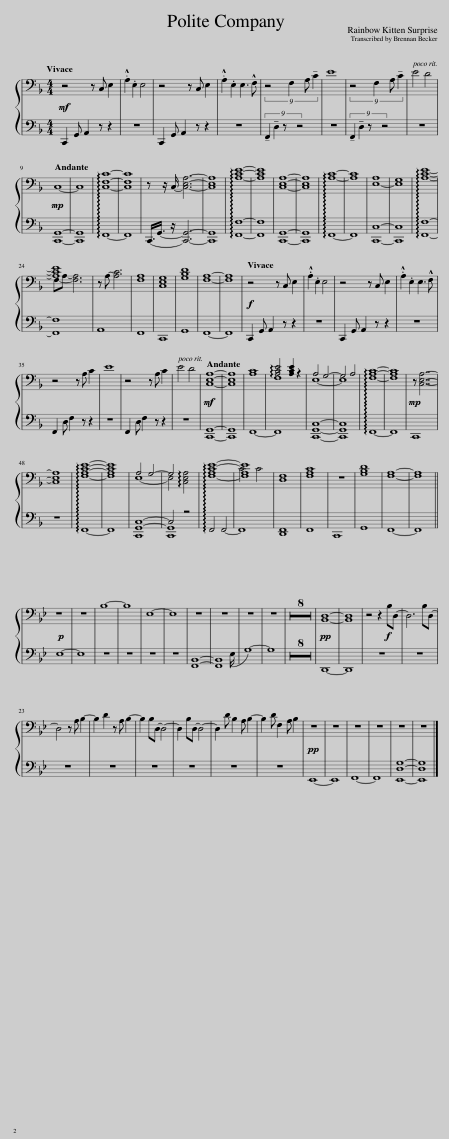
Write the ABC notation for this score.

X:1
%%score { ( 1 3 ) | ( 2 4 ) }
L:1/8
Q:1/4=180
M:4/4
I:linebreak $
K:F
V:1 bass
V:3 bass
V:2 bass
V:4 bass
V:1
!mf! z4 z C, E,2 | .!^!A,2 .E,2 E,4 | z4 z C, E,2 | .!^!A,2 .E,2 E,3 !^!F, | (9:8:4z4 F,2 A, !tenuto!C2 | %5
 E8 | (9:8:4z4 F,2 A, !tenuto!C2 | E4 D4 |$[Q:1/4=92]!mp! C,8- | C,8 | %10
 !arpeggio![C,F,C]8- | [C,F,C]8 | z z/ C,/- [C,E,A,]6- | [C,E,A,]8 | !arpeggio![A,CE]8- | %15
 [A,CE]8 | [C,E,A,]8- | [C,E,A,]8 | !arpeggio![A,C]8- | [A,C]8 | %20
 [E,-A,]8 | [E,G,]8 | !arpeggio![A,CE]8- |$ [A,CE]8 | z A,- [A,C]6 | %25
 [F,A,]8 | [C,E,G,]8 | [G,B,D]8 | [F,A,]8- | [F,A,]8 | %30
[Q:1/4=184]!f! z4 z C, E,2 | .!^!A,2 .E,2 E,4 | z4 z C, E,2 | .!^!A,2 .E,2 E,3 !^!F, |$ z4 z A, C2 | %35
 E8 | z4 z A, C2 | E4 D4 |[Q:1/4=90]!mf! [C,E,A,]8- | [C,E,A,]8 | %40
 [A,C]8 | !arpeggio![A,CE]4 [A,CE]2 z2 | A,4 G,4- | G,4 A,4 | !arpeggio![F,A,C]8- | %45
 [F,A,C]8 |!mp! z [C,E,A,]7- |$ [C,E,A,]8 | !arpeggio![F,A,CE]8- | [F,A,CE]8 | %50
 A,4 G,4- | G,4 !arpeggio![C,E,A,]4 | !arpeggio![F,-A,C-E-]8 | [F,A,E]8 | [D,F,]8 | %55
 [F,A,C]8 | z8 | [G,B,D]8 | [F,A,]8- | [F,A,]8 ||$ %60
[K:Bb][K:bass][Q:1/4=94]!p! z8 | z8 | B,8- | B,8 | E,8- | %65
 E,8 | z8 | z8 | z8 | z8 | %70
 z8 | z8 | z8 | z8 | z8 | %75
 z8 | z8 | z8 |!pp! [B,,D,]8- | [B,,D,]8 | %80
 z4 z2!f! B,D,- | D,6 B,D,- |$ D,4 z A, B,2- | B,2 D2 z A, B,2- | B,2 B,D,- D,4- | %85
 D,2 B,D,- D,4- | D,2 D B,2 A, B,2- | B,2 D F,2 A, B,2 |!pp! z8 | z8 | %90
 z8 | z8 | z8 | z8 |] %94
V:2
 C,,2 G,, A,,2 z z2 | z8 | C,,2 G,, A,,2 z z2 | z8 | (9:8:4!tenuto!F,,2 !tenuto!D,2 z z4 | %5
 z8 | (9:8:4!tenuto!F,,2 !tenuto!D,2 z z4 | z8 |$ [C,,G,,]8- | [C,,G,,]8 | %10
 F,,8- | F,,8 | C,,3/4-G,,3/4- z/ [C,,G,,]6- | [C,,G,,]8 | [F,,F,]8- | %15
 [F,,F,]8 | [C,,G,,]8- | [C,,G,,]8 | F,,8- | F,,8 | %20
 [C,,C,]8- | [C,,C,]8 | [F,,F,]8- |$ [F,,F,]8 | A,,8 | %25
 F,,8 | C,,8 | G,,8 | F,,8- | F,,8 | %30
 C,,2 G,, A,,2 z z2 | z8 | C,,2 G,, A,,2 z z2 | z8 |$ F,,2 D, F,2 z z2 | %35
 z8 | F,,2 D, F,2 z z2 | z8 | [C,,G,,]8- | [C,,G,,]8 | %40
 F,,8- | F,,8 | [C,,G,,C,]8- | [C,,G,,C,]8 | F,,8- | %45
 F,,8 | C,,8 |$ z8 | F,,8- | F,,8 | %50
 [C,,G,,-C,-]8 | C,4 z4 | F,,4 F,,4- | F,,8 | [D,,F,,]8 | %55
 F,,8 | C,,8 | G,,8 | F,,8- | F,,8 ||$ %60
[K:Bb] E,8- | E,8 | z8 | z8 | z8 | %65
 z8 | [F,,B,,]8- | [F,,B,,]8 | G,8- | G,8 | %70
 z8 | z8 | z8 | z8 | z8 | %75
 z8 | z8 | z8 | D,,8- | D,,8 | %80
 z8 | z8 |$ z8 | z8 | z8 | %85
 z8 | z8 | z8 | E,,8- | E,,8 | %90
 F,,8- | F,,8 | [E,,D,G,]8- | [E,,D,G,]8 |] %94
V:3
 x8 | x8 | x8 | x8 | x8 | %5
 x8 | x8 | x8 |$ x8 | x8 | %10
 x8 | x8 | x8 | x8 | x8 | %15
 x8 | x8 | x8 | x8 | x8 | %20
 x8 | x8 | x8 |$ F,-A,- [F,A,]6 | x8 | %25
 x8 | x8 | x8 | x8 | x8 | %30
 x8 | x8 | x8 | x8 |$ x8 | %35
 x8 | x8 | x8 | x8 | x8 | %40
 x8 | F,8 | E,8- | E,8 | x8 | %45
 x8 | x8 |$ x8 | x8 | x8 | %50
 E,8- | E,4 x4 | x8 | C4 C4 | x8 | %55
 x8 | x8 | x8 | x8 | x8 ||$ %60
[K:Bb][K:bass] x8 | x8 | x8 | x8 | x8 | %65
 x8 | x8 | x8 | x8 | x8 | %70
 x8 | x8 | x8 | x8 | x8 | %75
 x8 | x8 | x8 | x8 | x8 | %80
 x8 | x8 |$ x8 | x8 | x8 | %85
 x8 | x8 | x8 | x8 | x8 | %90
 x8 | x8 | x8 | x8 |] %94
V:4
 x8 | x8 | x8 | x8 | x8 | %5
 x8 | x8 | x8 |$ x8 | x8 | %10
 x8 | x8 | x8 | x8 | x8 | %15
 x8 | x8 | x8 | x8 | x8 | %20
 x8 | x8 | x8 |$ x8 | x8 | %25
 x8 | x8 | x8 | x8 | x8 | %30
 x8 | x8 | x8 | x8 |$ x8 | %35
 x8 | x8 | x8 | x8 | x8 | %40
 x8 | x8 | x8 | x8 | x8 | %45
 x8 | x8 |$ x8 | x8 | x8 | %50
 x8 | [C,,G,,]8 | x8 | x8 | x8 | %55
 x8 | x8 | x8 | x8 | x8 ||$ %60
[K:Bb] x8 | x8 | x8 | x8 | x8 | %65
 x8 | x8 | x15/2 E,/ | x8 | x8 | %70
 x8 | x8 | x8 | x8 | x8 | %75
 x8 | x8 | x8 | x8 | x8 | %80
 x8 | x8 |$ x8 | x8 | x8 | %85
 x8 | x8 | x8 | x8 | x8 | %90
 x8 | x8 | x8 | x8 |] %94
